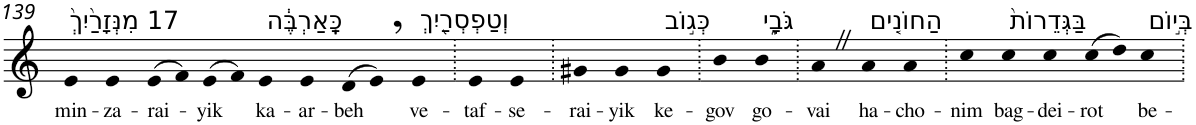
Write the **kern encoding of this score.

**kern	**text
*part1	*part1
*staff1	*staff1
*I"Piano	*
*I'Pno	*
!!LO:PB:g=z
*clefG2	*
*k[]	*
=139	=139
!LO:TX:a:t=17 מִנְּזָרַ֙יִךְ֙	!
!	!LO:LY:b
4e	min-
!	!LO:LY:b
4e	-za-
!	!LO:LY:b
(>8e	-rai-
8f)	.
!	!LO:LY:b
(>8e	-yik
8f)	.
!LO:TX:a:t=כָּֽאַרְבֶּ֔ה	!
!	!LO:LY:b
4e	ka-
!	!LO:LY:b
4e	-ar-
!	!LO:LY:b
(>8d	-beh
8e,)	.
!LO:TX:a:t=וְטַפְסְרַ֖יִךְ	!
!	!LO:LY:b
4e	ve-
=140.	=140.
!	!LO:LY:b
4e	-taf-
!	!LO:LY:b
4e	-se-
=141.	=141.
!	!LO:LY:b
4g#X	-rai-
!	!LO:LY:b
4g#	-yik
!LO:TX:a:t=כְּג֣וֹב	!
!	!LO:LY:b
4g#	ke-
=142.	=142.
!	!LO:LY:b
4b	-gov
!LO:TX:a:t=גֹּבָ֑י	!
!	!LO:LY:b
4b	go-
=143.	=143.
!	!LO:LY:b
4aZ	-vai
!LO:TX:a:t=הַחוֹנִ֤ים	!
!	!LO:LY:b
4a	ha-
!	!LO:LY:b
4a	-cho-
=144.	=144.
!	!LO:LY:b
4cc	-nim
!LO:TX:a:t=בַּגְּדֵרוֹת֙	!
!	!LO:LY:b
4cc	bag-
!	!LO:LY:b
4cc	-dei-
!	!LO:LY:b
(>8cc	-rot
8dd)	.
!LO:TX:a:t=בְּי֣וֹם	!
!	!LO:LY:b
4cc	be-
=.	=.
*-	*-
